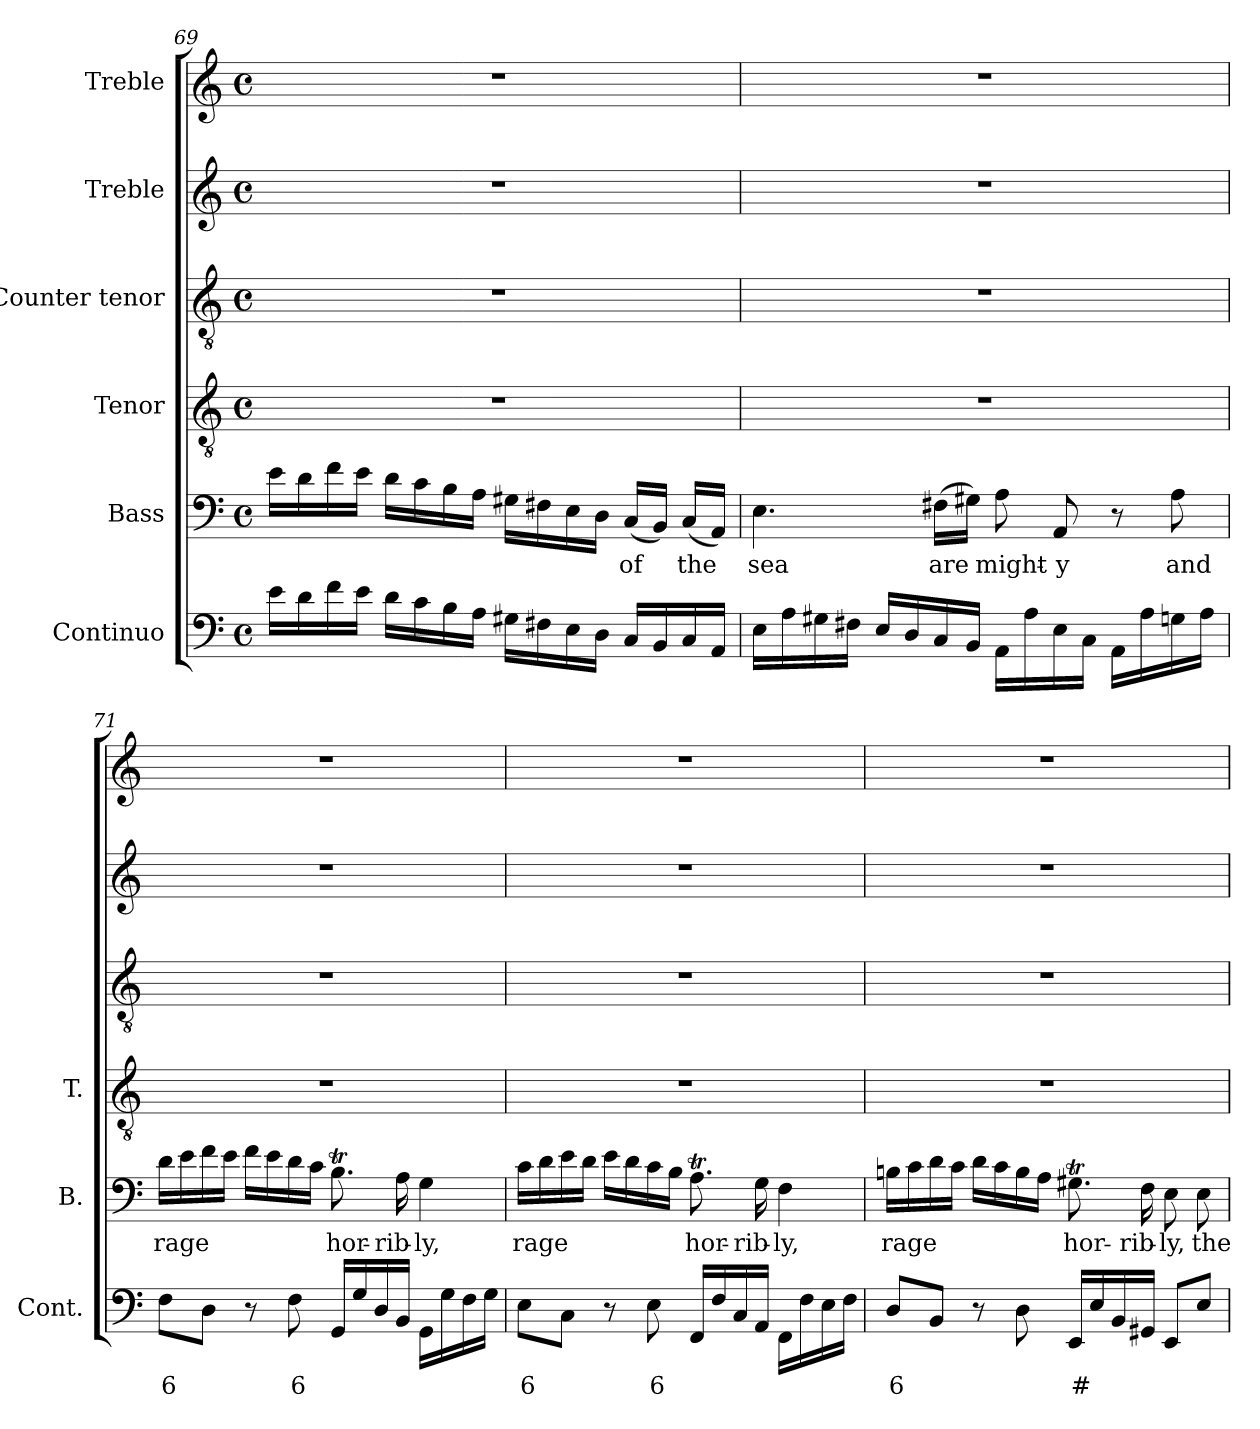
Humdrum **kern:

**kern	**text	**kern	**text	**kern	**kern	**kern	**kern
*part6	*part6	*part5	*part5	*part4	*part3	*part2	*part1
*staff6	*staff6	*staff5	*staff5	*staff4	*staff3	*staff2	*staff1
*I"Continuo	*	*I"Bass	*	*I"Tenor	*I"Counter tenor	*I"Treble	*I"Treble
*I'Cont.	*	*I'B.	*	*I'T.	*	*	*
*clefF4	*	*clefF4	*	*clefGv2	*clefGv2	*clefG2	*clefG2
*	*	*	*	*ITrd7c12	*ITrd7c12	*	*
*k[]	*	*k[]	*	*k[]	*k[]	*k[]	*k[]
*C:	*	*C:	*	*C:	*C:	*C:	*C:
*M4/4	*	*M4/4	*	*M4/4	*M4/4	*M4/4	*M4/4
*met(c)	*	*met(c)	*	*met(c)	*met(c)	*met(c)	*met(c)
=69	=69	=69	=69	=69	=69	=69	=69
16ei\LL	.	16ei\LL	.	1r	1r	1r	1r
16di\	.	16di\	.	.	.	.	.
16fi\	.	16fi\	.	.	.	.	.
16ei\JJ	.	16ei\JJ	.	.	.	.	.
16di\LL	.	16di\LL	.	.	.	.	.
16ci\	.	16ci\	.	.	.	.	.
16Bi\	.	16Bi\	.	.	.	.	.
16Ai\JJ	.	16Ai\JJ	.	.	.	.	.
16G#Xi\LL	.	16G#Xi\LL	.	.	.	.	.
16F#Xi\	.	16F#Xi\	.	.	.	.	.
16Ei\	.	16Ei\	.	.	.	.	.
16Di\JJ	.	16Di\JJ	.	.	.	.	.
!	!	!	!LO:LY:b:color=#000000	!	!	!	!
16Ci/LL	.	(16Ci/LL	of	.	.	.	.
16BBi/	.	16BBi/JJ)	.	.	.	.	.
!	!	!	!LO:LY:b:color=#000000	!	!	!	!
16Ci/	.	(16Ci/LL	the	.	.	.	.
16AAi/JJ	.	16AAi/JJ)	.	.	.	.	.
=70	=70	=70	=70	=70	=70	=70	=70
!	!	!	!LO:LY:b:color=#000000	!	!	!	!
16Ei\LL	.	4.Ei\	sea	1r	1r	1r	1r
16Ai\	.	.	.	.	.	.	.
16G#Xi\	.	.	.	.	.	.	.
16F#Xi\JJ	.	.	.	.	.	.	.
16Ei/LL	.	.	.	.	.	.	.
16Di/	.	.	.	.	.	.	.
!	!	!	!LO:LY:b:color=#000000	!	!	!	!
16Ci/	.	(16F#Xi\LL	are	.	.	.	.
16BBi/JJ	.	16G#Xi\JJ)	.	.	.	.	.
!	!	!	!LO:LY:b:color=#000000	!	!	!	!
16AAi\LL	.	8Ai\	might-	.	.	.	.
16Ai\	.	.	.	.	.	.	.
!	!	!	!LO:LY:b:color=#000000	!	!	!	!
16Ei\	.	8AAi/	-y	.	.	.	.
16Ci\JJ	.	.	.	.	.	.	.
16AAi\LL	.	8r	.	.	.	.	.
16Ai\	.	.	.	.	.	.	.
!	!	!	!LO:LY:b:color=#000000	!	!	!	!
16Gni\	.	8Ai\	and	.	.	.	.
16Ai\JJ	.	.	.	.	.	.	.
!!LO:LB:g=z
=71	=71	=71	=71	=71	=71	=71	=71
!	!LO:LY:b:color=#000000	!	!	!	!	!	!
!	!	!	!LO:LY:b:color=#000000	!	!	!	!
8Fi\L	6	16di\LL	rage	1r	1r	1r	1r
.	.	16ei\	.	.	.	.	.
8Di\J	.	16fi\	.	.	.	.	.
.	.	16ei\JJ	.	.	.	.	.
8r	.	16fi\LL	.	.	.	.	.
.	.	16ei\	.	.	.	.	.
!	!LO:LY:b:color=#000000	!	!	!	!	!	!
8Fi\	6	16di\	.	.	.	.	.
.	.	16ci\JJ	.	.	.	.	.
!	!	!	!LO:LY:b:color=#000000	!	!	!	!
16GGi/LL	.	8.Bti\	hor-	.	.	.	.
16Gi/	.	.	.	.	.	.	.
16Di/	.	.	.	.	.	.	.
!	!	!	!LO:LY:b:color=#000000	!	!	!	!
16BBi/JJ	.	16Ai\	-rib-	.	.	.	.
!	!	!	!LO:LY:b:color=#000000	!	!	!	!
16GGi\LL	.	4Gi\	-ly,	.	.	.	.
16Gi\	.	.	.	.	.	.	.
16Fi\	.	.	.	.	.	.	.
16Gi\JJ	.	.	.	.	.	.	.
=72	=72	=72	=72	=72	=72	=72	=72
!	!LO:LY:b:color=#000000	!	!	!	!	!	!
!	!	!	!LO:LY:b:color=#000000	!	!	!	!
8Ei\L	6	16ci\LL	rage	1r	1r	1r	1r
.	.	16di\	.	.	.	.	.
8Ci\J	.	16ei\	.	.	.	.	.
.	.	16di\JJ	.	.	.	.	.
8r	.	16ei\LL	.	.	.	.	.
.	.	16di\	.	.	.	.	.
!	!LO:LY:b:color=#000000	!	!	!	!	!	!
8Ei\	6	16ci\	.	.	.	.	.
.	.	16Bi\JJ	.	.	.	.	.
!	!	!	!LO:LY:b:color=#000000	!	!	!	!
16FFi/LL	.	8.ATi\	hor-	.	.	.	.
16Fi/	.	.	.	.	.	.	.
16Ci/	.	.	.	.	.	.	.
!	!	!	!LO:LY:b:color=#000000	!	!	!	!
16AAi/JJ	.	16Gi\	-rib-	.	.	.	.
!	!	!	!LO:LY:b:color=#000000	!	!	!	!
16FFi\LL	.	4Fi\	-ly,	.	.	.	.
16Fi\	.	.	.	.	.	.	.
16Ei\	.	.	.	.	.	.	.
16Fi\JJ	.	.	.	.	.	.	.
=73	=73	=73	=73	=73	=73	=73	=73
!	!LO:LY:b:color=#000000	!	!	!	!	!	!
!	!	!	!LO:LY:b:color=#000000	!	!	!	!
8Di/L	6	16Bni\LL	rage	1r	1r	1r	1r
.	.	16ci\	.	.	.	.	.
8BBi/J	.	16di\	.	.	.	.	.
.	.	16ci\JJ	.	.	.	.	.
8r	.	16di\LL	.	.	.	.	.
.	.	16ci\	.	.	.	.	.
8Di\	.	16Bi\	.	.	.	.	.
.	.	16Ai\JJ	.	.	.	.	.
!	!LO:LY:b:color=#000000	!	!	!	!	!	!
!	!	!	!LO:LY:b:color=#000000	!	!	!	!
16EEi/LL	#	8.G#Xti\	hor-	.	.	.	.
16Ei/	.	.	.	.	.	.	.
16BBi/	.	.	.	.	.	.	.
!	!	!	!LO:LY:b:color=#000000	!	!	!	!
16GG#Xi/JJ	.	16Fi\	-rib-	.	.	.	.
!	!	!	!LO:LY:b:color=#000000	!	!	!	!
8EEi/L	.	8Ei\	-ly,	.	.	.	.
!	!	!	!LO:LY:b:color=#000000	!	!	!	!
8Ei/J	.	8Ei\	the	.	.	.	.
=	=	=	=	=	=	=	=
*-	*-	*-	*-	*-	*-	*-	*-
